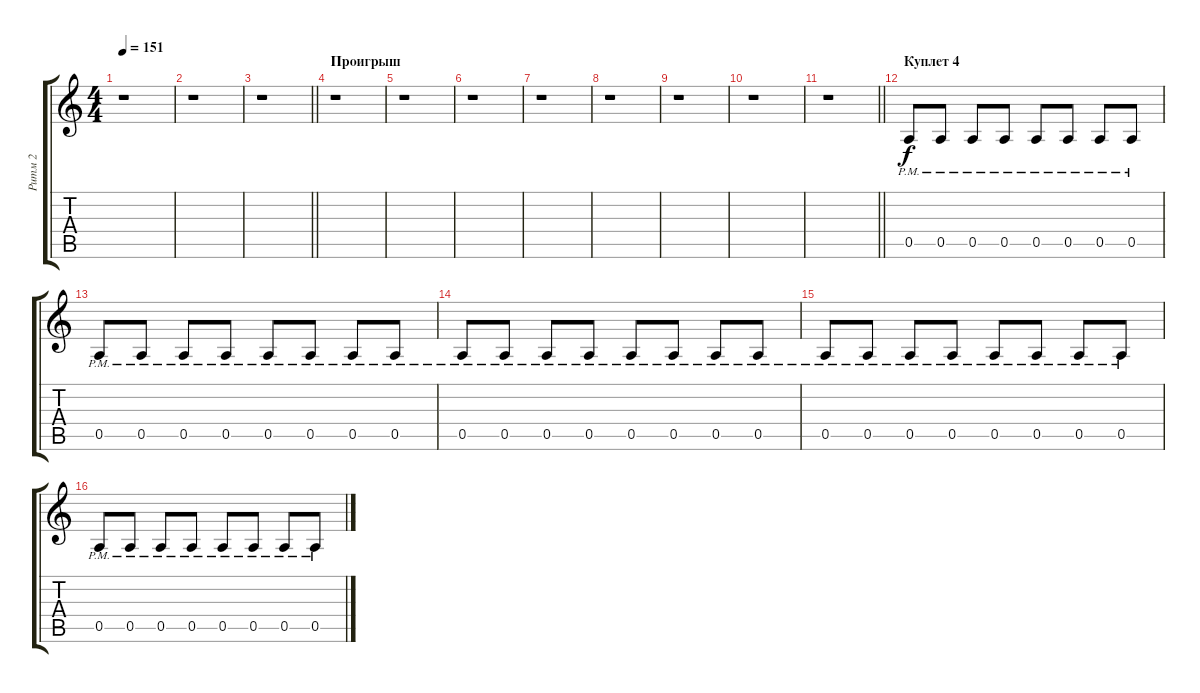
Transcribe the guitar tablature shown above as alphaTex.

\track ("Ритм 2" "Ритм 2") {instrument distortionguitar}
\staff {score tabs}
\tuning (E4 B3 G3 D3 A2 E2) {hide}
\ts (4 4)
\tempo 151
\clef g2
\ks c
r.1{dy f} |
r.1 |
\barLineRight lightlight
r.1 |
\section ("" "Проигрыш")
r.1 |
r.1 |
r.1 |
r.1 |
r.1 |
r.1 |
r.1 |
\barLineRight lightlight
r.1 |
\section ("" "Куплет 4")
0.5{pm}.8{volume 9} 0.5{pm}.8 0.5{pm}.8 0.5{pm}.8 0.5{pm}.8 0.5{pm}.8 0.5{pm}.8 0.5{pm}.8 |
0.5{pm}.8 0.5{pm}.8 0.5{pm}.8 0.5{pm}.8 0.5{pm}.8 0.5{pm}.8 0.5{pm}.8 0.5{pm}.8 |
0.5{pm}.8 0.5{pm}.8 0.5{pm}.8 0.5{pm}.8 0.5{pm}.8 0.5{pm}.8 0.5{pm}.8 0.5{pm}.8 |
0.5{pm}.8 0.5{pm}.8 0.5{pm}.8 0.5{pm}.8 0.5{pm}.8 0.5{pm}.8 0.5{pm}.8 0.5{pm}.8 |
0.5{pm}.8 0.5{pm}.8 0.5{pm}.8 0.5{pm}.8 0.5{pm}.8 0.5{pm}.8 0.5{pm}.8 0.5{pm}.8
